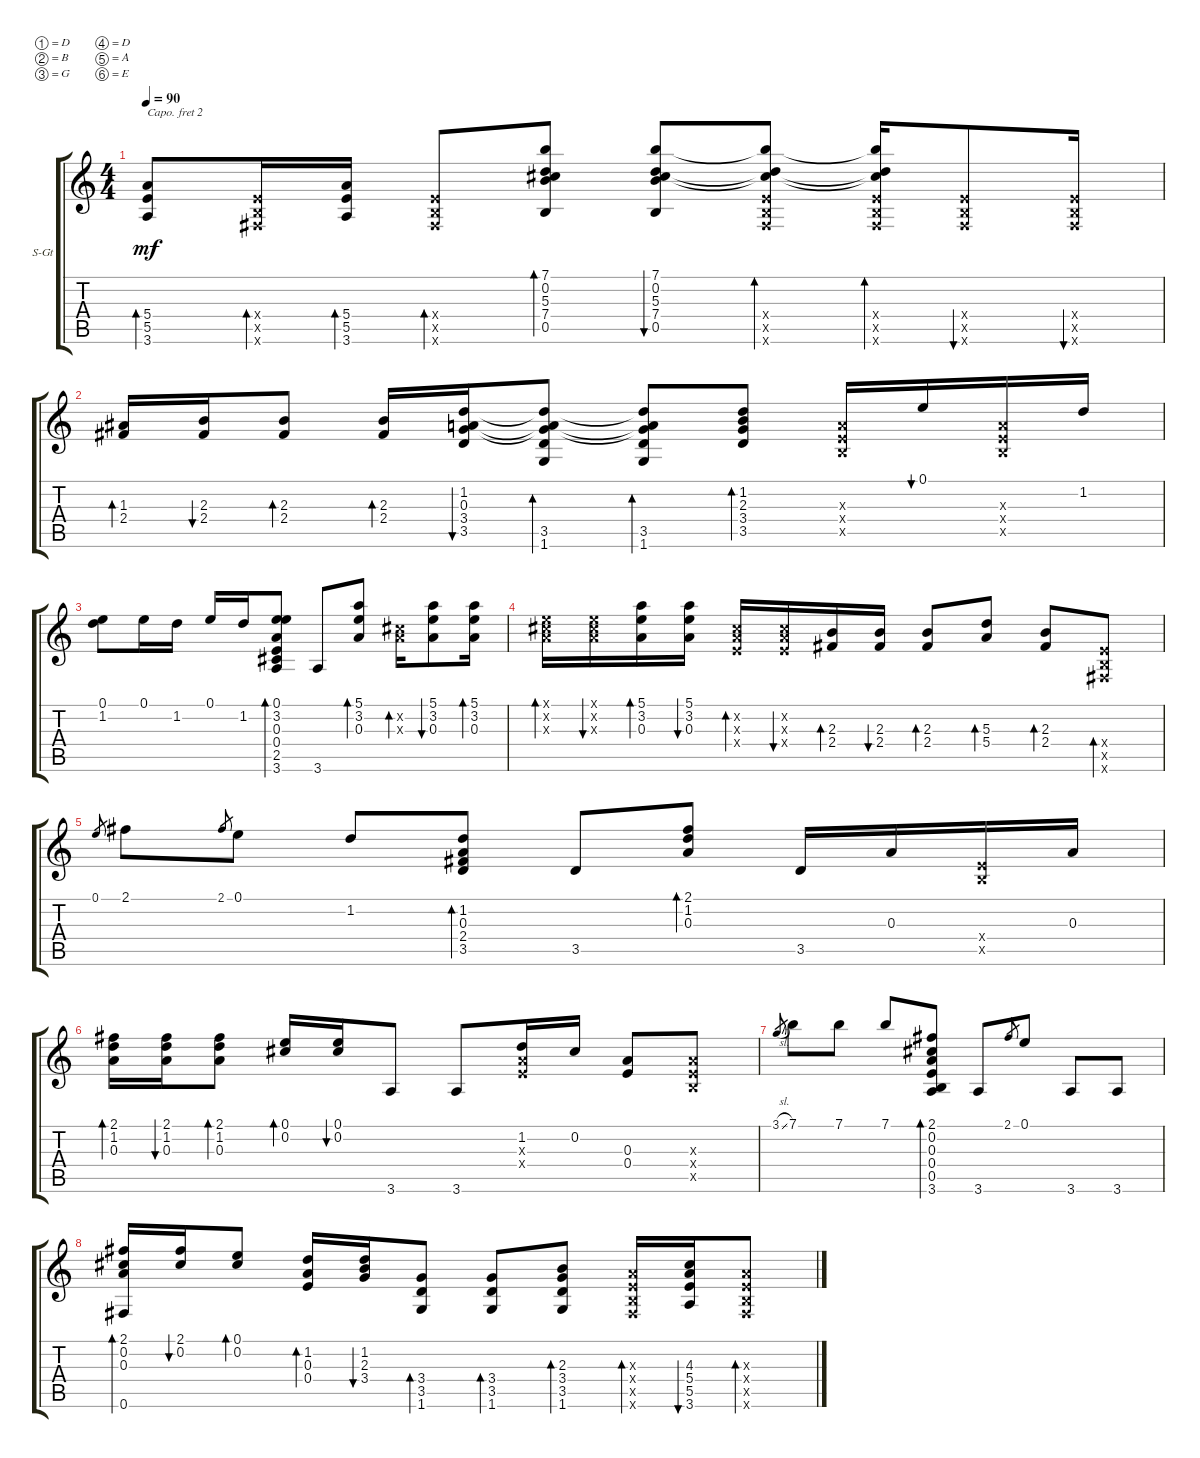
\defaultSystemsLayout 4
\bracketExtendMode groupsimilarinstruments
\firstSystemTrackNameOrientation horizontal
\otherSystemsTrackNameOrientation horizontal
\track ("Steel Guitar" "S-Gt") {instrument acousticguitarsteel}
\staff {score tabs}
\capo 2
\tuning (D4 B3 G3 D3 A2 E2)
\ts (4 4)
\tempo 90
\clef g2
\ks c
(5.4 5.5 3.6).8{bd 72 dy mf} (0.4{x} 0.5{x} 0.6{x}).16{bd 72} (5.4 5.5 3.6).16{bd 72} (0.4{x} 0.5{x} 0.6{x}).8{bd 72} (7.1 0.2 5.3 7.4 0.5).8{bd 119} (7.1 0.2 5.3 7.4 0.5).8{bu 79} (0.4{x} 0.5{x} 0.6{x} 0.2{t} 5.3{t} 7.1{t}).8{bd 72} (0.4{x} 0.5{x} 0.6{x} 0.2{t} 5.3{t} 7.1{t}).16{bd 72} (0.6{x} 0.5{x} 0.4{x}).8{bu 72} (0.4{x} 0.5{x} 0.6{x}).16{bu 72} |
(1.3 2.4).16{bd 30} (2.3 2.4).16{bu 30} (2.3 2.4).8{bd 30} (2.4 2.3).16{bd 30} (1.2 0.3 3.4 3.5).16{bu 30} (1.6 3.5 1.2{t} 0.3{t} 3.4{t}).8{bd 30} (3.5 1.6 1.2{t} 0.3{t} 3.4{t}).8{bd 30} (1.2 2.3 3.4 3.5).8{bd 30} (0.3{x} 0.4{x} 0.5{x}).16 0.1.16{bu 30} (0.3{x} 0.4{x} 0.5{x}).16 1.2.16 |
(0.1 1.2).8 0.1.16 1.2.16 0.1.16 1.2.16 (3.6 2.5 0.4 0.3 3.2 0.1).8{bd 64} 3.6.8 (5.1 3.2 0.3).8{bd 73} (0.2{x} 0.3{x}).16{bd 72} (5.1 3.2 0.3).8{bu 72} (5.1 3.2 0.3).16{bd 72} |
(0.1{x} 0.2{x} 0.3{x}).16{bd 72} (0.2{x} 0.1{x} 0.3{x}).16{bu 72} (5.1 3.2 0.3).16{bd 72} (5.1 3.2 0.3).16{bu 72} (0.2{x} 0.3{x} 0.4{x}).16{bd 72} (0.4{x} 0.3{x} 0.2{x}).16{bu 72} (2.3 2.4).16{bd 72} (2.3 2.4).16{bu 72} (2.4 2.3).8{bd 72} (5.3 5.4).8{bd 72} (2.3 2.4).8{bd 72} (0.6{x} 0.5{x} 0.4{x}).8{bd 72} |
0.1.8{gr} 2.1.8 2.1.8{gr} 0.1.8 1.2.8 (3.5 2.4 0.3 1.2).8{bd 93} 3.5.8 (2.1 1.2 0.3).8{bd 30} 3.5.16 0.3.16 (0.5{x} 0.4{x}).16 0.3.16 |
(2.1 1.2 0.3).16{bd 60} (2.1 1.2 0.3).16{bu 60} (2.1 1.2 0.3).8{bd 60} (0.1 0.2).16{bd 60} (0.1 0.2).16{bu 60} 3.6.8 3.6.8 (1.2 0.3{x} 0.4{x}).16 0.2.16 (0.3 0.4).8 (0.3{x} 0.4{x} 0.5{x}).8 |
3.1{sl}.8{gr} 7.1.8 7.1.8 7.1.8 (3.6 0.5 0.4 0.3 0.2 2.1).8{bd 72} 3.6.8 2.1.8{gr} 0.1.8 3.6.8 3.6.8 |
(2.1 0.2 0.3 0.6).16{bd 30} (2.1 0.2).16{bu 30} (0.1 0.2).8{bd 30} (1.2 0.3 0.4).16{bd 30} (1.2 2.3 3.4).16{bu 30} (3.4 3.5 1.6).8{bd 30} (3.4 3.5 1.6).8{bd 30} (2.3 3.4 3.5 1.6).8{bd 30} (0.3{x} 0.4{x} 0.5{x} 0.6{x}).16{bd 30} (4.3 5.4 5.5 3.6).16{bu 30} (0.3{x} 0.4{x} 0.5{x} 0.6{x}).8{bd 30}
